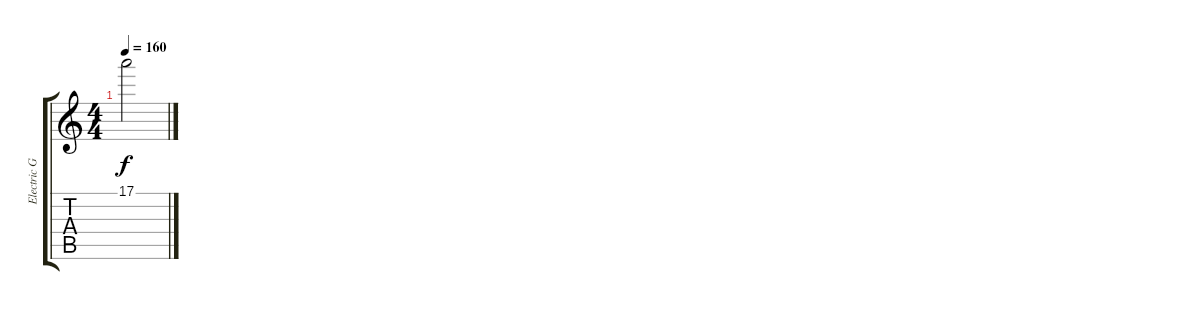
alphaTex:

\track ("Electric Guitar" "Electric G") {instrument distortionguitar}
\staff {score tabs}
\tuning (E4 A3 F3 C3 G2 A2) {hide}
\ts (4 4)
\tempo 160
\clef g2
\ks c
17.1{t}.2{dy f}
